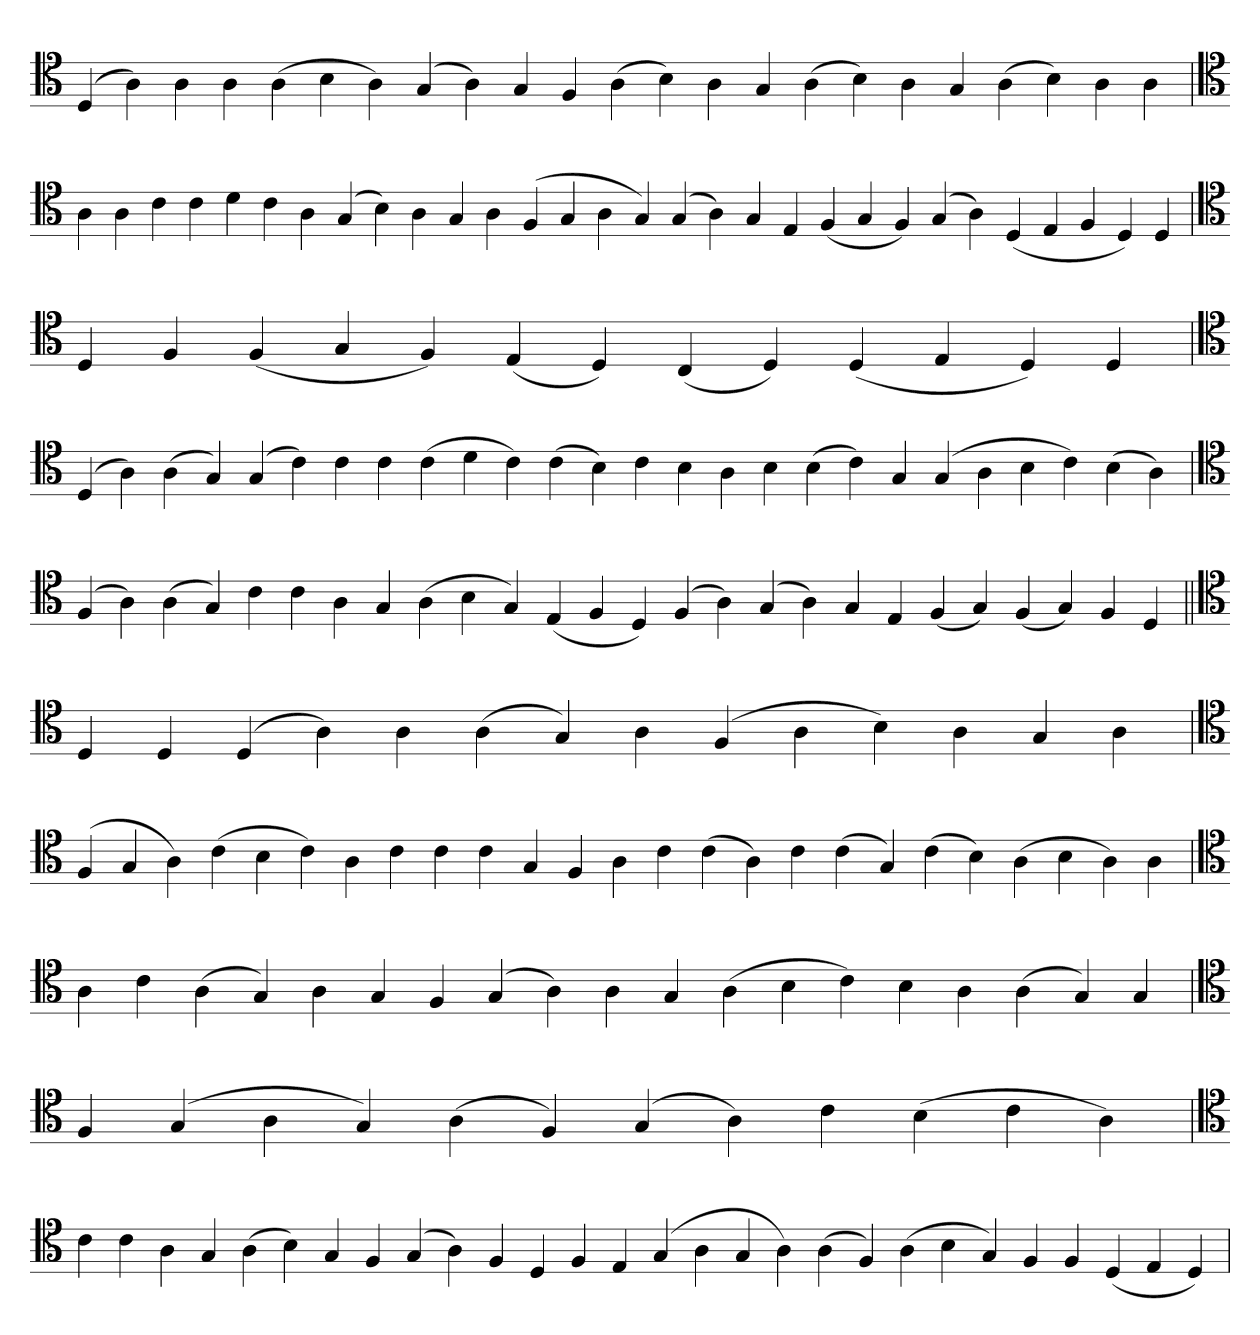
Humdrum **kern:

**kern
*part1
*staff1
*clefC4
=
(4D
4A)
4A
4A
(4A
4B
4A)
(4G
4A)
4G
4F
(4A
4B)
4A
4G
(4A
4B)
4A
4G
(4A
4B)
4A
4A
='
*clefC4
4A
4A
4c
4c
4d
4c
4A
(4G
4B)
4A
4G
4A
(4F
4G
4A
4G)
(4G
4A)
4G
4E
(4F
4G
4F)
(4G
4A)
(4D
4E
4F
4D)
4D
=
*clefC4
4D
4F
(4F
4G
4F)
(4E
4D)
(4C
4D)
(4D
4E
4D)
4D
='
*clefC4
(4D
4A)
(4A
4G)
(4G
4c)
4c
4c
(4c
4d
4c)
(4c
4B)
4c
4B
4A
4B
(4B
4c)
4G
(4G
4A
4B
4c)
(4B
4A)
=`
*clefC4
(4F
4A)
(4A
4G)
4c
4c
4A
4G
(4A
4B
4G)
(4E
4F
4D)
(4F
4A)
(4G
4A)
4G
4E
(4F
4G)
(4F
4G)
4F
4D
=||
*clefC4
4D
4D
(4D
4A)
4A
(4A
4G)
4A
(4F
4A
4B)
4A
4G
4A
=`
*clefC4
(4F
4G
4A)
(4c
4B
4c)
4A
4c
4c
4c
4G
4F
4A
4c
(4c
4A)
4c
(4c
4G)
(4c
4B)
(4A
4B
4A)
4A
='
*clefC4
4A
4c
(4A
4G)
4A
4G
4F
(4G
4A)
4A
4G
(4A
4B
4c)
4B
4A
(4A
4G)
4G
=`
*clefC4
4F
(4G
4A
4G)
(4A
4F)
(4G
4A)
4c
(4B
4c
4A)
=`
*clefC4
4c
4c
4A
4G
(4A
4B)
4G
4F
(4G
4A)
4F
4D
4F
4E
(4G
4A
4G
4A)
(4A
4F)
(4A
4B
4G)
4F
4F
(4D
4E
4D)
=
*-
